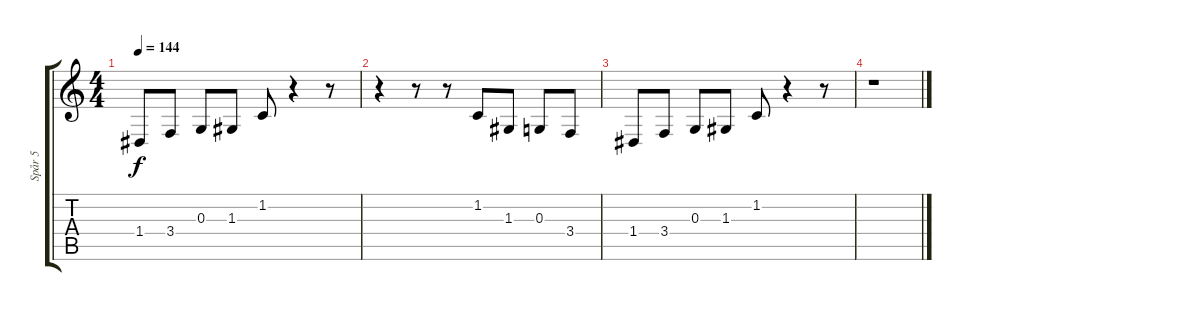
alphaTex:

\track ("Spår 5" "Spår 5") {instrument pizzicatostrings}
\staff {score tabs}
\tuning (E4 B3 G3 D3 A2 E2) {hide}
\ts (4 4)
\tempo 144
\clef g2
\ks c
1.4.8{dy f} 3.4.8 0.3.8 1.3.8 1.2.8 r.4 r.8 |
r.4 r.8 r.8 1.2.8 1.3.8 0.3.8 3.4.8 |
1.4.8 3.4.8 0.3.8 1.3.8 1.2.8 r.4 r.8 |
r.1
